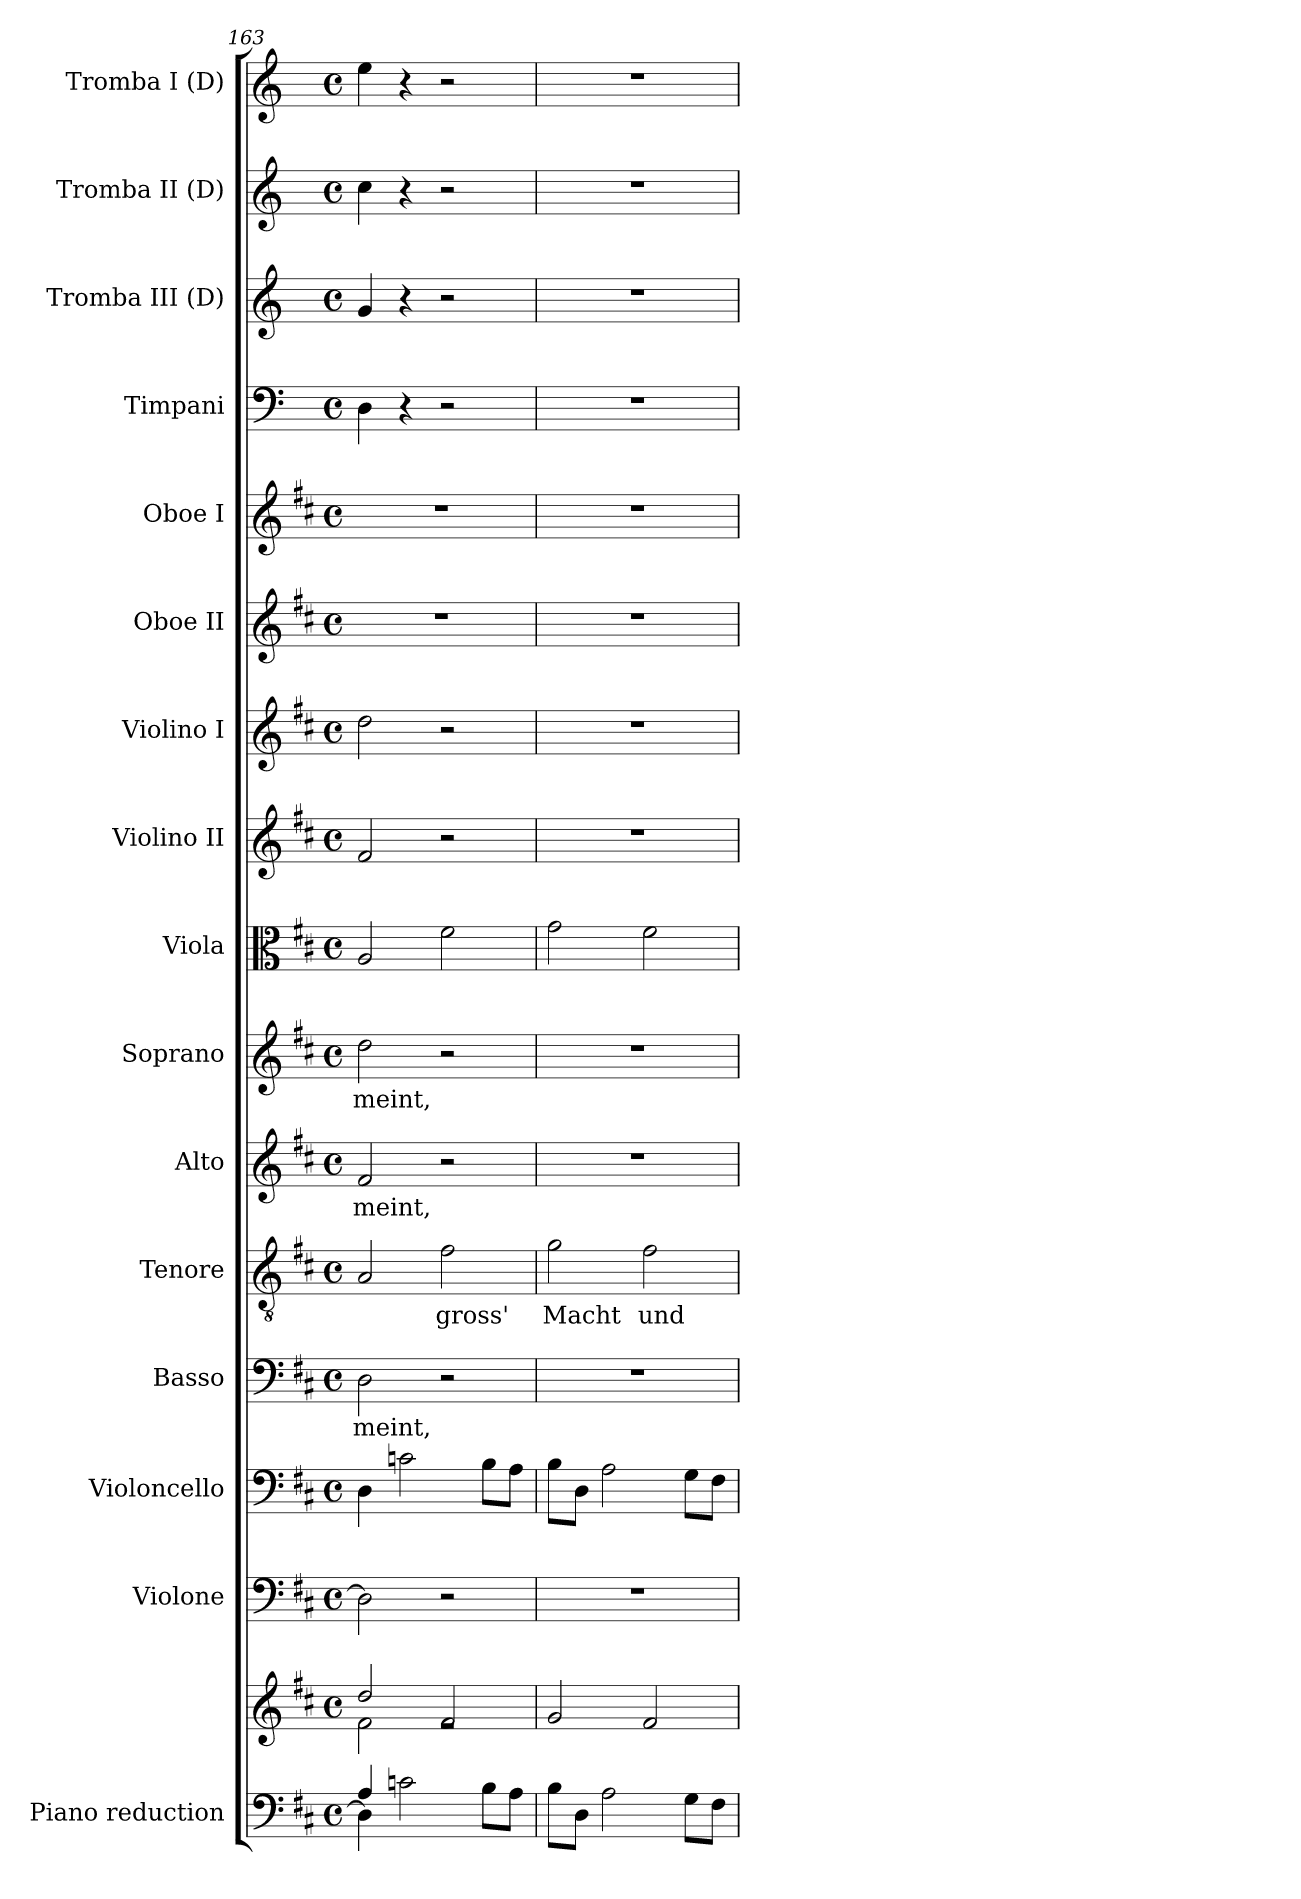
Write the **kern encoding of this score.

**kern	**kern	**kern	**kern	**kern	**text	**kern	**text	**kern	**text	**kern	**text	**kern	**kern	**kern	**kern	**kern	**kern	**kern	**kern	**kern
*part16	*part16	*part15	*part14	*part13	*part13	*part12	*part12	*part11	*part11	*part10	*part10	*part9	*part8	*part7	*part6	*part5	*part4	*part3	*part2	*part1
*staff17	*staff16	*staff15	*staff14	*staff13	*staff13	*staff12	*staff12	*staff11	*staff11	*staff10	*staff10	*staff9	*staff8	*staff7	*staff6	*staff5	*staff4	*staff3	*staff2	*staff1
*I"Piano reduction	*	*I"Violone	*I"Violoncello	*I"Basso	*	*I"Tenore	*	*I"Alto	*	*I"Soprano	*	*I"Viola	*I"Violino II	*I"Violino I	*I"Oboe II	*I"Oboe I	*I"Timpani	*I"Tromba III (D)	*I"Tromba II (D)	*I"Tromba I (D)
*I'Pno	*	*	*	*	*	*	*	*	*	*	*	*	*	*	*I'Ob	*I'Ob	*I'Timp	*	*	*
*clefF4	*clefG2	*clefF4	*clefF4	*clefF4	*	*clefGv2	*	*clefG2	*	*clefG2	*	*clefC3	*clefG2	*clefG2	*clefG2	*clefG2	*clefF4	*clefG2	*clefG2	*clefG2
*	*	*ITrd7c12	*	*	*	*	*	*	*	*	*	*	*	*	*	*	*	*ITrd-1c-2	*ITrd-1c-2	*ITrd-1c-2
*k[f#c#]	*k[f#c#]	*k[f#c#]	*k[f#c#]	*k[f#c#]	*	*k[f#c#]	*	*k[f#c#]	*	*k[f#c#]	*	*k[f#c#]	*k[f#c#]	*k[f#c#]	*k[f#c#]	*k[f#c#]	*k[]	*k[f#c#]	*k[f#c#]	*k[f#c#]
*M4/4	*M4/4	*M4/4	*M4/4	*M4/4	*	*M4/4	*	*M4/4	*	*M4/4	*	*M4/4	*M4/4	*M4/4	*M4/4	*M4/4	*M4/4	*M4/4	*M4/4	*M4/4
*met(c)	*met(c)	*met(c)	*met(c)	*met(c)	*	*met(c)	*	*met(c)	*	*met(c)	*	*met(c)	*met(c)	*met(c)	*met(c)	*met(c)	*met(c)	*met(c)	*met(c)	*met(c)
=163	=163	=163	=163	=163	=163	=163	=163	=163	=163	=163	=163	=163	=163	=163	=163	=163	=163	=163	=163	=163
*^	*^	*	*	*	*	*	*	*	*	*	*	*	*	*	*	*	*	*	*	*
!	!	!	!	!	!	!	!LO:LY:b	!	!	!	!LO:LY:b	!	!LO:LY:b	!	!	!	!	!	!	!	!	!
4A/	4D\]	2dd/	2f#\	2DD\]	4D\	2D\	meint,	2A/	.	2f#/	meint,	2dd\	meint,	2A/	2f#/	2dd\	1r	1r	4D\	4a/	4dd\	4ff#\
4ryy	2cn\	.	.	.	2cn\	.	.	.	.	.	.	.	.	.	.	.	.	.	4r	4r	4r	4r
!	!	!	!	!	!	!	!	!	!LO:LY:b	!	!	!	!	!	!	!	!	!	!	!	!	!
2ryy	.	2f#/	2re	2r	.	2r	.	2f#\	gross'	2r	.	2r	.	2f#\	2r	2r	.	.	2r	2r	2r	2r
.	8B\L	.	.	.	8B\L	.	.	.	.	.	.	.	.	.	.	.	.	.	.	.	.	.
.	8A\J	.	.	.	8A\J	.	.	.	.	.	.	.	.	.	.	.	.	.	.	.	.	.
*	*	*v	*v	*	*	*	*	*	*	*	*	*	*	*	*	*	*	*	*	*	*	*
=164	=164	=164	=164	=164	=164	=164	=164	=164	=164	=164	=164	=164	=164	=164	=164	=164	=164	=164	=164	=164	=164
!	!	!	!	!	!	!	!	!LO:LY:b	!	!	!	!	!	!	!	!	!	!	!	!	!
*v	*v	*	*	*	*	*	*	*	*	*	*	*	*	*	*	*	*	*	*	*	*
8B\L	2g/	1r	8B\L	1r	.	2g\	Macht	1r	.	1r	.	2g\	1r	1r	1r	1r	1r	1r	1r	1r
8D\J	.	.	8D\J	.	.	.	.	.	.	.	.	.	.	.	.	.	.	.	.	.
2A\	.	.	2A\	.	.	.	.	.	.	.	.	.	.	.	.	.	.	.	.	.
!	!	!	!	!	!	!	!LO:LY:b	!	!	!	!	!	!	!	!	!	!	!	!	!
.	2f#/	.	.	.	.	2f#\	und	.	.	.	.	2f#\	.	.	.	.	.	.	.	.
8G\L	.	.	8G\L	.	.	.	.	.	.	.	.	.	.	.	.	.	.	.	.	.
8F#\J	.	.	8F#\J	.	.	.	.	.	.	.	.	.	.	.	.	.	.	.	.	.
=	=	=	=	=	=	=	=	=	=	=	=	=	=	=	=	=	=	=	=	=
*-	*-	*-	*-	*-	*-	*-	*-	*-	*-	*-	*-	*-	*-	*-	*-	*-	*-	*-	*-	*-
